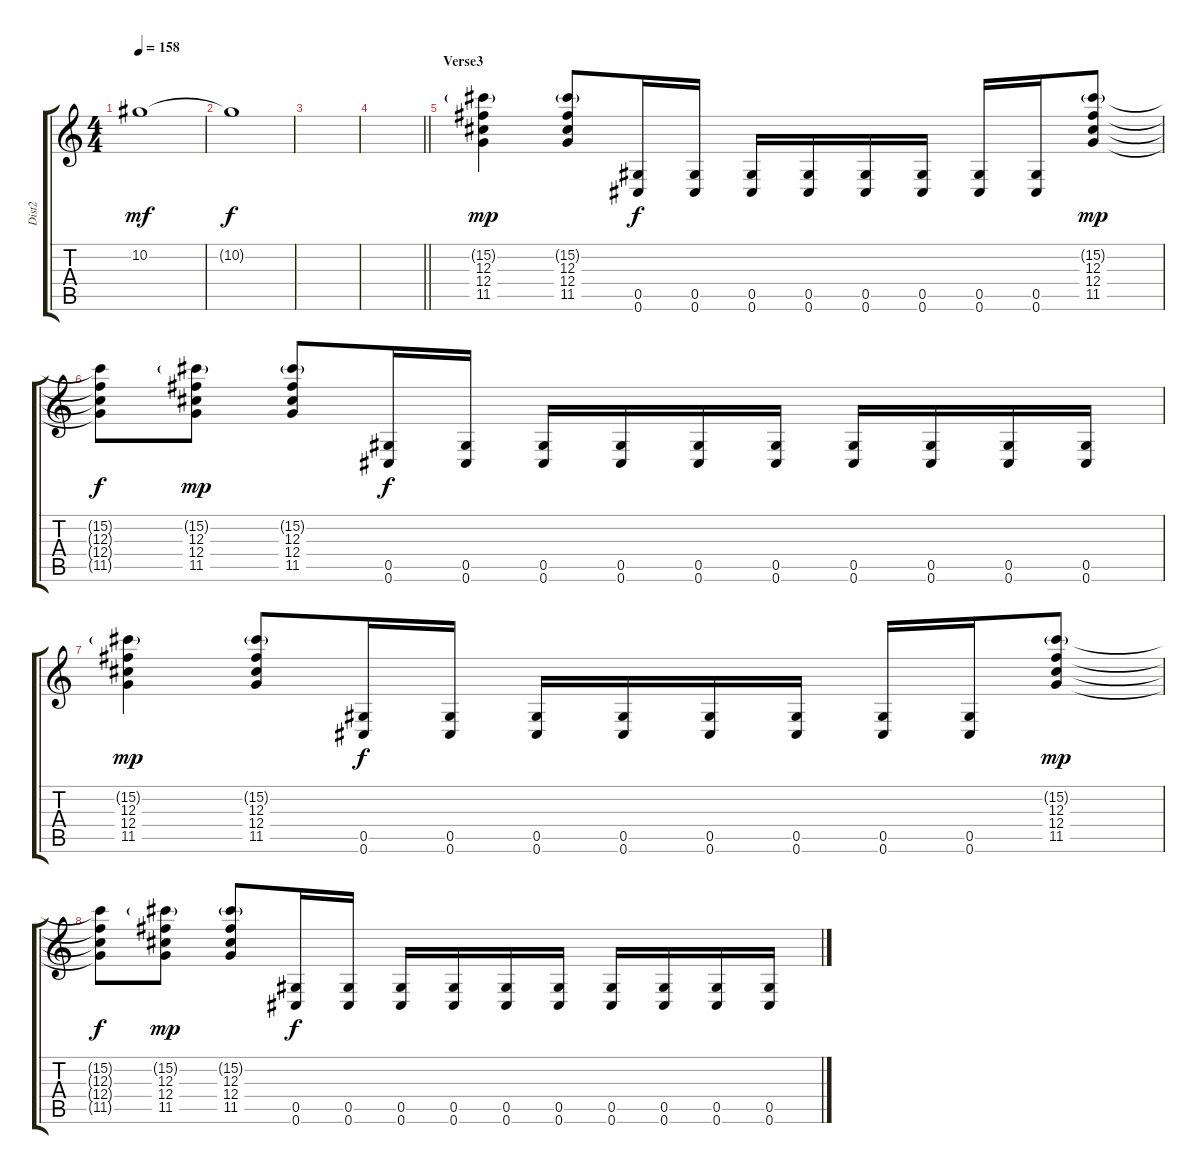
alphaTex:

\track ("Dist2" "Dist2") {instrument overdrivenguitar}
\staff {score tabs}
\tuning (Eb4 Bb3 Gb3 Db3 Ab2 Db2) {hide}
\ts (4 4)
\tempo 158
\clef g2
\ks c
10.2.1{dy mf} |
10.2{t}.1{dy f} |
|
\barLineRight lightlight
|
\section ("" "Verse3")
(15.2{g} 12.3 12.4 11.5).4{dy mp instrument overdrivenguitar} (15.2{g} 12.3 12.4 11.5).8 (0.5 0.6).16{dy f} (0.5 0.6).16 (0.5 0.6).16 (0.5 0.6).16 (0.5 0.6).16 (0.5 0.6).16 (0.5 0.6).16 (0.5 0.6).16 (15.2{g} 12.3 12.4 11.5).8{dy mp} |
(15.2{t} 12.3{t} 12.4{t} 11.5{t}).8{dy f} (15.2{g} 12.3 12.4 11.5).8{dy mp} (15.2{g} 12.3 12.4 11.5).8 (0.5 0.6).16{dy f} (0.5 0.6).16 (0.5 0.6).16 (0.5 0.6).16 (0.5 0.6).16 (0.5 0.6).16 (0.5 0.6).16 (0.5 0.6).16 (0.5 0.6).16 (0.5 0.6).16 |
(15.2{g} 12.3 12.4 11.5).4{dy mp} (15.2{g} 12.3 12.4 11.5).8 (0.5 0.6).16{dy f} (0.5 0.6).16 (0.5 0.6).16 (0.5 0.6).16 (0.5 0.6).16 (0.5 0.6).16 (0.5 0.6).16 (0.5 0.6).16 (15.2{g} 12.3 12.4 11.5).8{dy mp} |
(15.2{t} 12.3{t} 12.4{t} 11.5{t}).8{dy f} (15.2{g} 12.3 12.4 11.5).8{dy mp} (15.2{g} 12.3 12.4 11.5).8 (0.5 0.6).16{dy f} (0.5 0.6).16 (0.5 0.6).16 (0.5 0.6).16 (0.5 0.6).16 (0.5 0.6).16 (0.5 0.6).16 (0.5 0.6).16 (0.5 0.6).16 (0.5 0.6).16
